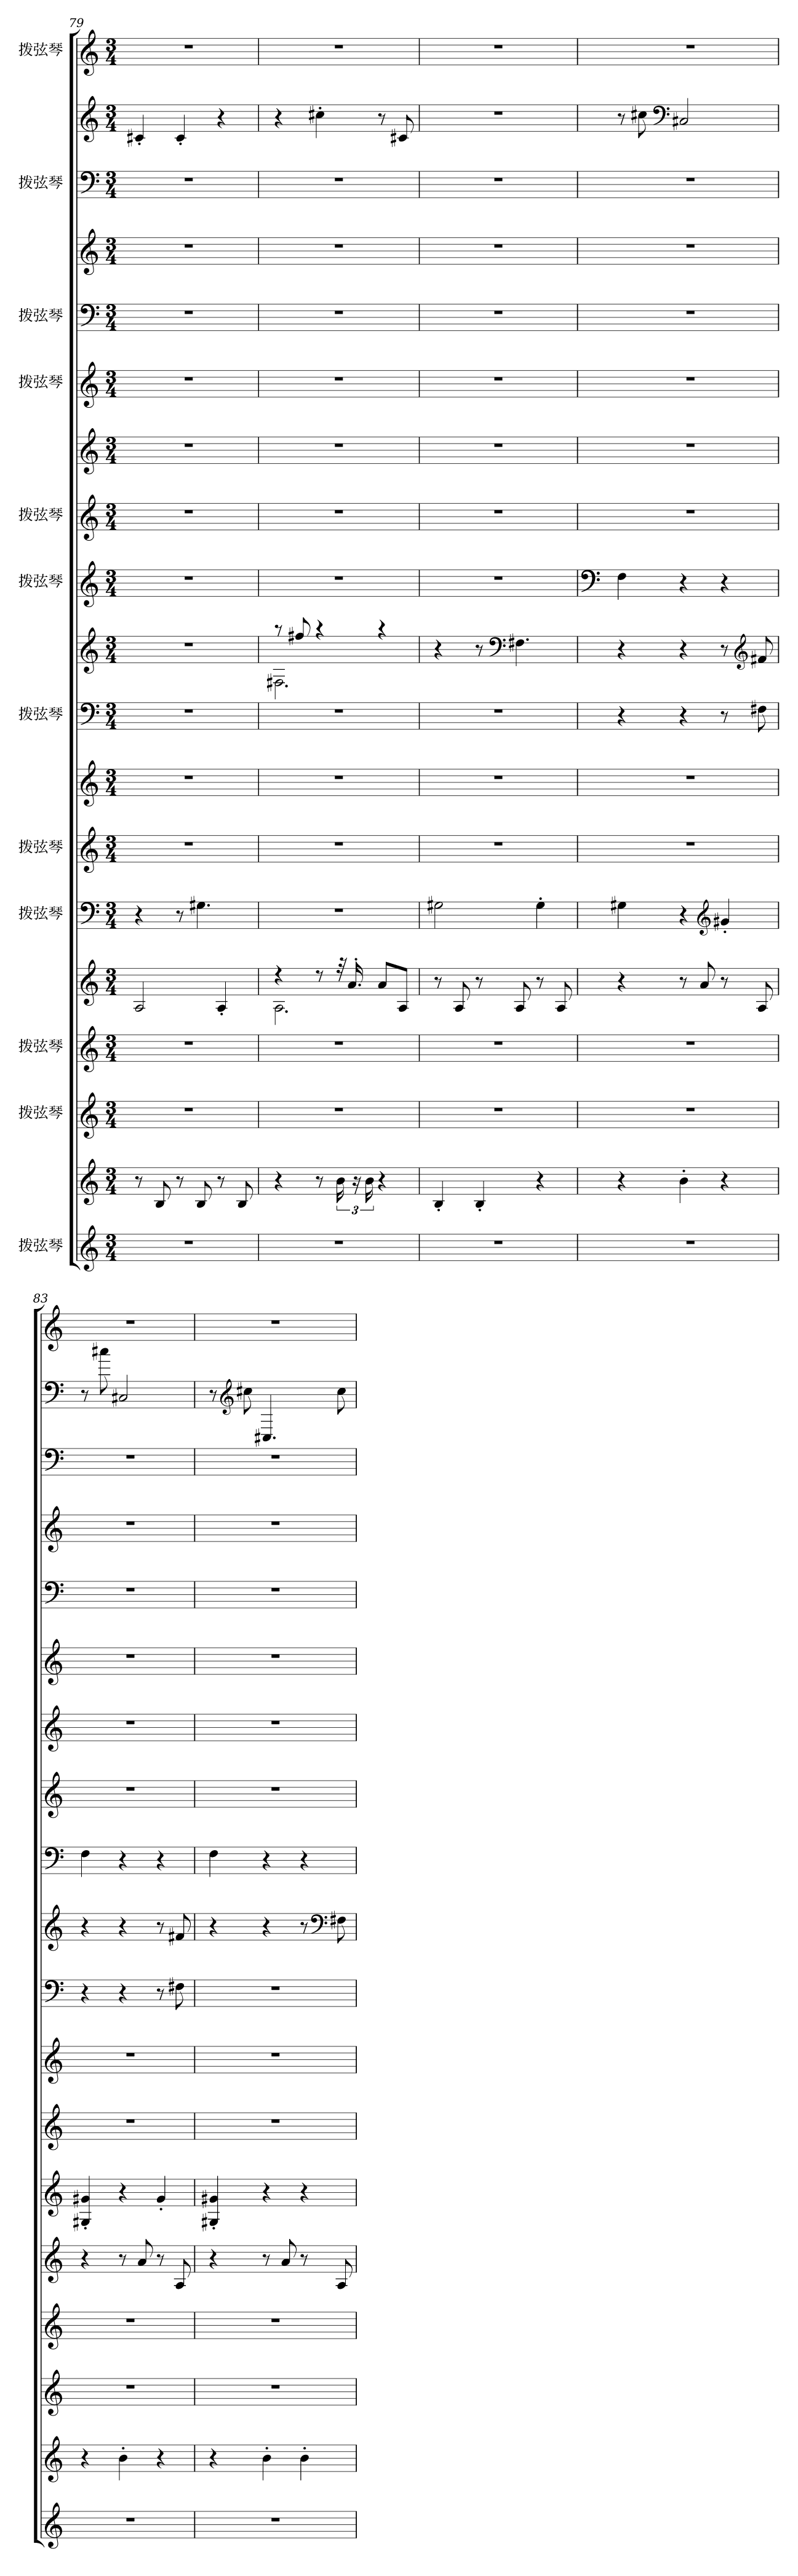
**kern	**kern	**kern	**kern	**kern	**kern	**kern	**kern	**kern	**kern	**kern	**kern	**kern	**kern	**kern	**kern	**kern	**kern	**kern
*part12	*part12	*part11	*part10	*part10	*part9	*part8	*part8	*part7	*part7	*part6	*part5	*part5	*part4	*part3	*part3	*part2	*part2	*part1
*staff19	*staff18	*staff17	*staff16	*staff15	*staff14	*staff13	*staff12	*staff11	*staff10	*staff9	*staff8	*staff7	*staff6	*staff5	*staff4	*staff3	*staff2	*staff1
*I"拨弦琴	*	*I"拨弦琴	*I"拨弦琴	*	*I"拨弦琴	*I"拨弦琴	*	*I"拨弦琴	*	*I"拨弦琴	*I"拨弦琴	*	*I"拨弦琴	*I"拨弦琴	*	*I"拨弦琴	*	*I"拨弦琴
!!LO:PB:g=z
*clefG2	*clefG2	*clefG2	*clefG2	*clefG2	*clefF4	*clefG2	*clefG2	*clefF4	*clefG2	*clefG2	*clefG2	*clefG2	*clefG2	*clefF4	*clefG2	*clefF4	*clefG2	*clefG2
*k[]	*k[]	*k[]	*k[]	*k[]	*k[]	*k[]	*k[]	*k[]	*k[]	*k[]	*k[]	*k[]	*k[]	*k[]	*k[]	*k[]	*k[]	*k[]
*M3/4	*M3/4	*M3/4	*M3/4	*M3/4	*M3/4	*M3/4	*M3/4	*M3/4	*M3/4	*M3/4	*M3/4	*M3/4	*M3/4	*M3/4	*M3/4	*M3/4	*M3/4	*M3/4
=79	=79	=79	=79	=79	=79	=79	=79	=79	=79	=79	=79	=79	=79	=79	=79	=79	=79	=79
2.r	8r	2.r	2.r	2A/	4r	2.r	2.r	2.r	2.r	2.r	2.r	2.r	2.r	2.r	2.r	2.r	4c#X'/	2.r
.	8B/	.	.	.	.	.	.	.	.	.	.	.	.	.	.	.	.	.
.	8r	.	.	.	8r	.	.	.	.	.	.	.	.	.	.	.	4c#'/	.
.	8B/	.	.	.	4.G#X\	.	.	.	.	.	.	.	.	.	.	.	.	.
.	8r	.	.	4A'/	.	.	.	.	.	.	.	.	.	.	.	.	4r	.
.	8B/	.	.	.	.	.	.	.	.	.	.	.	.	.	.	.	.	.
=80	=80	=80	=80	=80	=80	=80	=80	=80	=80	=80	=80	=80	=80	=80	=80	=80	=80	=80
*	*	*	*	*^	*	*	*	*	*^	*	*	*	*	*	*	*	*	*
2.r	4r	2.r	2.r	4r	2.A\	2.r	2.r	2.r	2.r	8r	2.F#X\	2.r	2.r	2.r	2.r	2.r	2.r	2.r	4r	2.r
.	.	.	.	.	.	.	.	.	.	8ff#X/	.	.	.	.	.	.	.	.	.	.
.	8r	.	.	8r	.	.	.	.	.	4r	.	.	.	.	.	.	.	.	4cc#X'\	.
.	24b\	.	.	32r	.	.	.	.	.	.	.	.	.	.	.	.	.	.	.	.
.	.	.	.	16.a'/	.	.	.	.	.	.	.	.	.	.	.	.	.	.	.	.
.	24r	.	.	.	.	.	.	.	.	.	.	.	.	.	.	.	.	.	.	.
.	24b\	.	.	.	.	.	.	.	.	.	.	.	.	.	.	.	.	.	.	.
.	4r	.	.	8a/L	.	.	.	.	.	4r	.	.	.	.	.	.	.	.	8r	.
.	.	.	.	8A/J	.	.	.	.	.	.	.	.	.	.	.	.	.	.	8c#X/	.
*	*	*	*	*v	*v	*	*	*	*	*v	*v	*	*	*	*	*	*	*	*	*
=81	=81	=81	=81	=81	=81	=81	=81	=81	=81	=81	=81	=81	=81	=81	=81	=81	=81	=81
2.r	4B'/	2.r	2.r	8r	2G#X\	2.r	2.r	2.r	4r	2.r	2.r	2.r	2.r	2.r	2.r	2.r	2.r	2.r
.	.	.	.	8A/	.	.	.	.	.	.	.	.	.	.	.	.	.	.
.	4B'/	.	.	8r	.	.	.	.	8r	.	.	.	.	.	.	.	.	.
*	*	*	*	*	*	*	*	*	*clefF4	*	*	*	*	*	*	*	*	*
.	.	.	.	8A/	.	.	.	.	4.F#X\	.	.	.	.	.	.	.	.	.
.	4r	.	.	8r	4G#'\	.	.	.	.	.	.	.	.	.	.	.	.	.
.	.	.	.	8A/	.	.	.	.	.	.	.	.	.	.	.	.	.	.
!!LO:PB:g=z
=82	=82	=82	=82	=82	=82	=82	=82	=82	=82	=82	=82	=82	=82	=82	=82	=82	=82	=82
*	*	*	*	*	*	*	*	*	*	*clefF4	*	*	*	*	*	*	*	*
2.r	4r	2.r	2.r	4r	4G#X\	2.r	2.r	4r	4r	4F\	2.r	2.r	2.r	2.r	2.r	2.r	8r	2.r
.	.	.	.	.	.	.	.	.	.	.	.	.	.	.	.	.	8cc#X\	.
*	*	*	*	*	*	*	*	*	*	*	*	*	*	*	*	*	*clefF4	*
.	4b'\	.	.	8r	4r	.	.	4r	4r	4r	.	.	.	.	.	.	2C#X/	.
.	.	.	.	8a/	.	.	.	.	.	.	.	.	.	.	.	.	.	.
*	*	*	*	*	*clefG2	*	*	*	*	*	*	*	*	*	*	*	*	*
.	4r	.	.	8r	4g#X'/	.	.	8r	8r	4r	.	.	.	.	.	.	.	.
*	*	*	*	*	*	*	*	*	*clefG2	*	*	*	*	*	*	*	*	*
.	.	.	.	8A/	.	.	.	8F#X\	8f#X/	.	.	.	.	.	.	.	.	.
=83	=83	=83	=83	=83	=83	=83	=83	=83	=83	=83	=83	=83	=83	=83	=83	=83	=83	=83
2.r	4r	2.r	2.r	4r	4G#X/' 4g#X/'	2.r	2.r	4r	4r	4F\	2.r	2.r	2.r	2.r	2.r	2.r	8r	2.r
.	.	.	.	.	.	.	.	.	.	.	.	.	.	.	.	.	8cc#X\	.
.	4b'\	.	.	8r	4r	.	.	4r	4r	4r	.	.	.	.	.	.	2C#X/	.
.	.	.	.	8a/	.	.	.	.	.	.	.	.	.	.	.	.	.	.
.	4r	.	.	8r	4g#'/	.	.	8r	8r	4r	.	.	.	.	.	.	.	.
.	.	.	.	8A/	.	.	.	8F#X\	8f#X/	.	.	.	.	.	.	.	.	.
=84	=84	=84	=84	=84	=84	=84	=84	=84	=84	=84	=84	=84	=84	=84	=84	=84	=84	=84
2.r	4r	2.r	2.r	4r	4G#X/' 4g#X/'	2.r	2.r	2.r	4r	4F\	2.r	2.r	2.r	2.r	2.r	2.r	8r	2.r
*	*	*	*	*	*	*	*	*	*	*	*	*	*	*	*	*	*clefG2	*
.	.	.	.	.	.	.	.	.	.	.	.	.	.	.	.	.	8cc#X\	.
.	4b'\	.	.	8r	4r	.	.	.	4r	4r	.	.	.	.	.	.	4.C#X/	.
.	.	.	.	8a/	.	.	.	.	.	.	.	.	.	.	.	.	.	.
.	4b'\	.	.	8r	4r	.	.	.	8r	4r	.	.	.	.	.	.	.	.
*	*	*	*	*	*	*	*	*	*clefF4	*	*	*	*	*	*	*	*	*
.	.	.	.	8A/	.	.	.	.	8F#X\	.	.	.	.	.	.	.	8cc#\	.
=	=	=	=	=	=	=	=	=	=	=	=	=	=	=	=	=	=	=
*-	*-	*-	*-	*-	*-	*-	*-	*-	*-	*-	*-	*-	*-	*-	*-	*-	*-	*-
